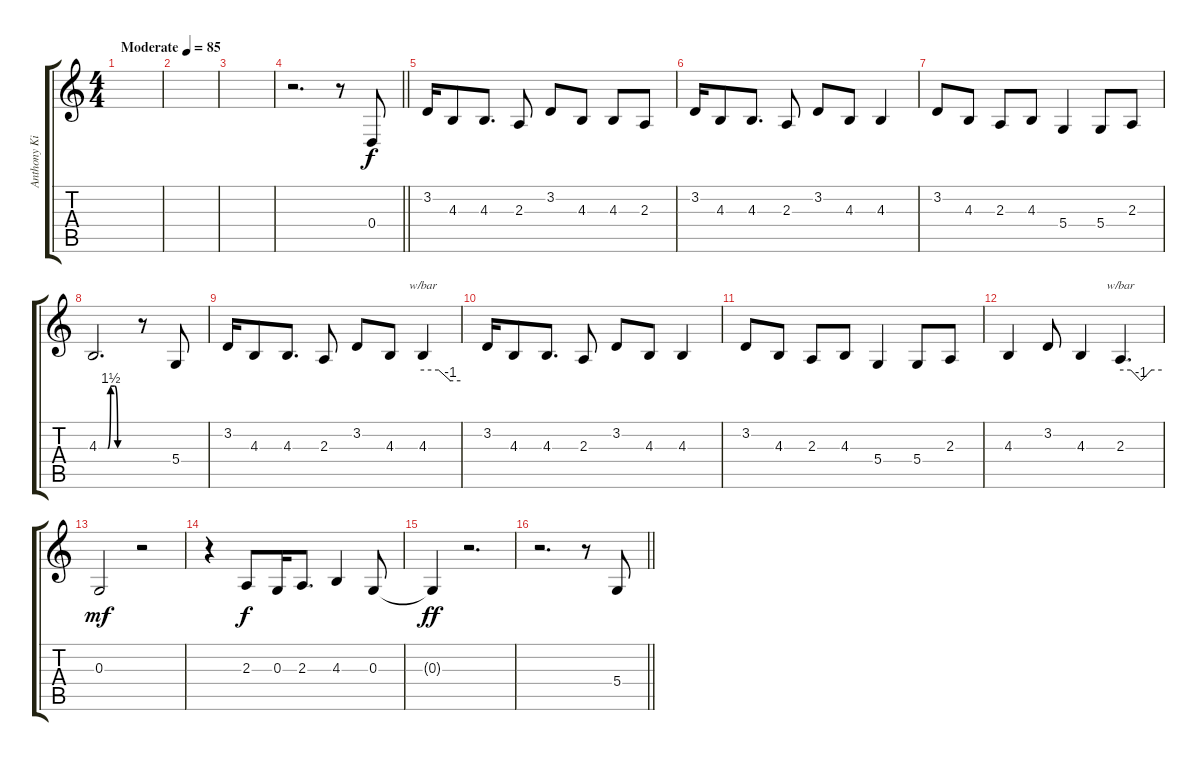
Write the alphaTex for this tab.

\track ("Anthony Kiedis" "Anthony Ki") {instrument tenorsax}
\staff {score tabs}
\tuning (E4 B3 G3 D3 A2 E2) {hide}
\ts (4 4)
\tempo (85 "Moderate")
\clef g2
\ks c
|
|
|
\barLineRight lightlight
r.2{d} r.8 0.4.8 |
3.2.16 4.3.8 4.3.8{d} 2.3.8 3.2.8 4.3.8 4.3.8 2.3.8 |
3.2.16 4.3.8 4.3.8{d} 2.3.8 3.2.8 4.3.8 4.3.4 |
3.2.8 4.3.8 2.3.8 4.3.8 5.4.4 5.4.8 2.3.8 |
4.3{be (custom 0 0 15 0 20 6 27 6 32 0 50 0 60 0)}.2{d} r.8 5.4.8 |
3.2.16 4.3.8 4.3.8{d} 2.3.8 3.2.8 4.3.8 4.3.4{tbe (custom default 0 0 25 0 44 -4 60 -4)} |
3.2.16 4.3.8 4.3.8{d} 2.3.8 3.2.8 4.3.8 4.3.4 |
3.2.8 4.3.8 2.3.8 4.3.8 5.4.4 5.4.8 2.3.8 |
4.3.4 3.2.8 4.3.4 2.3.4{d tbe (custom default 0 0 15 0 30 -4 45 0 60 0)} |
0.3.2{dy mf} r.2 |
r.4 2.3.8{dy f} 0.3.16 2.3.8{d} 4.3.4 0.3.8 |
0.3{t}.4{dy ff} r.2{d} |
\barLineRight lightlight
r.2{d} r.8 5.4.8
